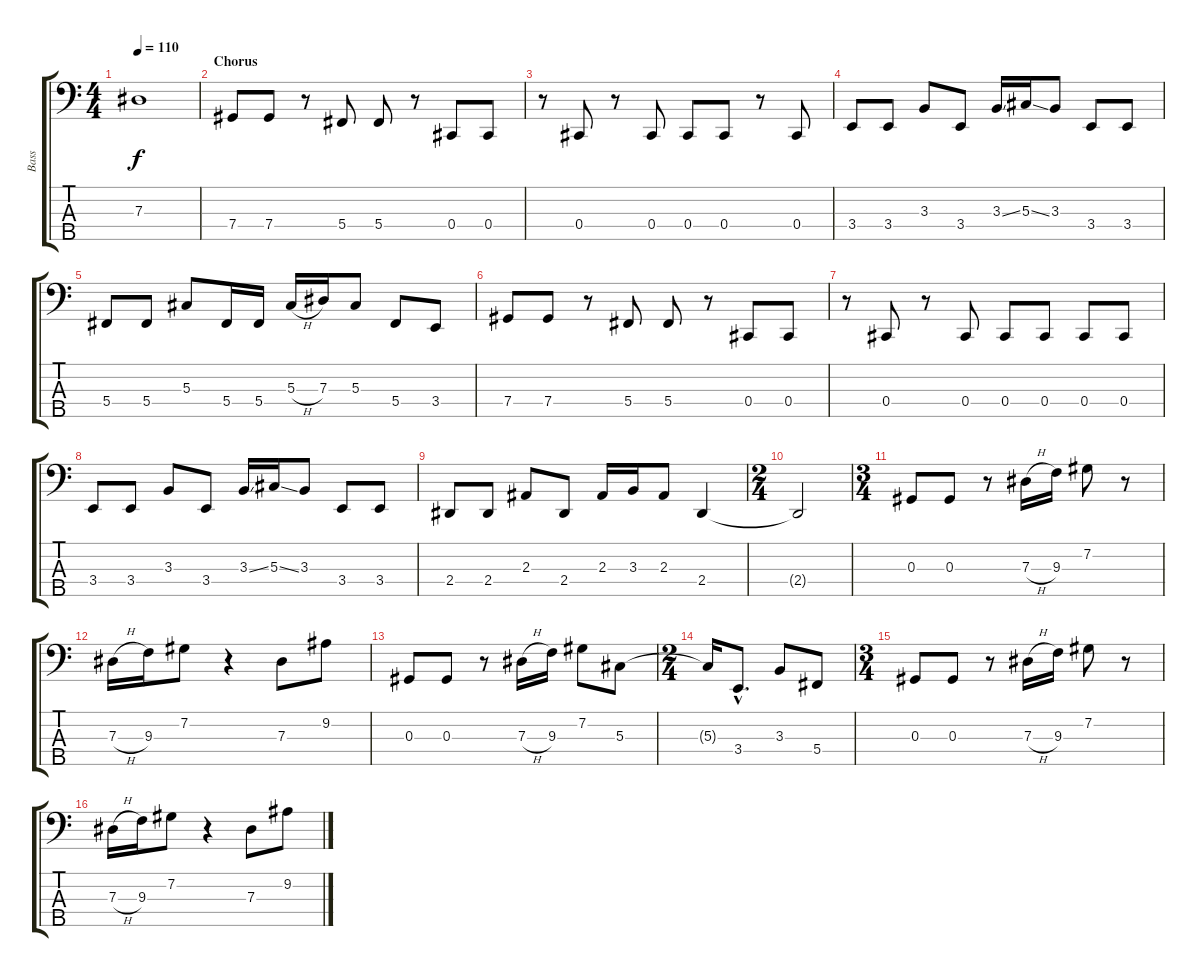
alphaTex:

\track ("Bass" "Bass") {instrument slapbass1}
\staff {score tabs}
\tuning (Gb2 Db2 Ab1 Db1 Bb0) {hide}
\ts (4 4)
\tempo 110
\clef f4
\ks c
7.3{t}.1{dy f} |
\section ("" "Chorus")
7.4.8 7.4.8 r.8 5.4.8 5.4.8 r.8 0.4.8 0.4.8 |
r.8 0.4.8 r.8 0.4.8 0.4.8 0.4.8 r.8 0.4.8 |
3.4.8 3.4.8 3.3.8 3.4.8 3.3{ss}.16 5.3{ss}.16 3.3.8 3.4.8 3.4.8 |
5.4.8 5.4.8 5.3.8 5.4.16 5.4.16 5.3{h}.16 7.3.16 5.3.8 5.4.8 3.4.8 |
7.4.8 7.4.8 r.8 5.4.8 5.4.8 r.8 0.4.8 0.4.8 |
r.8 0.4.8 r.8 0.4.8 0.4.8 0.4.8 0.4.8 0.4.8 |
3.4.8 3.4.8 3.3.8 3.4.8 3.3{ss}.16 5.3{ss}.16 3.3.8 3.4.8 3.4.8 |
2.4.8 2.4.8 2.3.8 2.4.8 2.3.16 3.3.16 2.3.8 2.4.4 |
\ts (2 4)
2.4{t}.2 |
\ts (3 4)
0.3.8 0.3.8 r.8 7.3{h}.16 9.3.16 7.2.8 r.8 |
7.3{h}.16 9.3.16 7.2.8 r.4 7.3.8 9.2.8 |
0.3.8 0.3.8 r.8 7.3{h}.16 9.3.16 7.2.8 5.3.8 |
\ts (2 4)
5.3{t}.16 3.4{hac}.8{d} 3.3.8 5.4.8 |
\ts (3 4)
0.3.8 0.3.8 r.8 7.3{h}.16 9.3.16 7.2.8 r.8 |
7.3{h}.16 9.3.16 7.2.8 r.4 7.3.8 9.2.8
